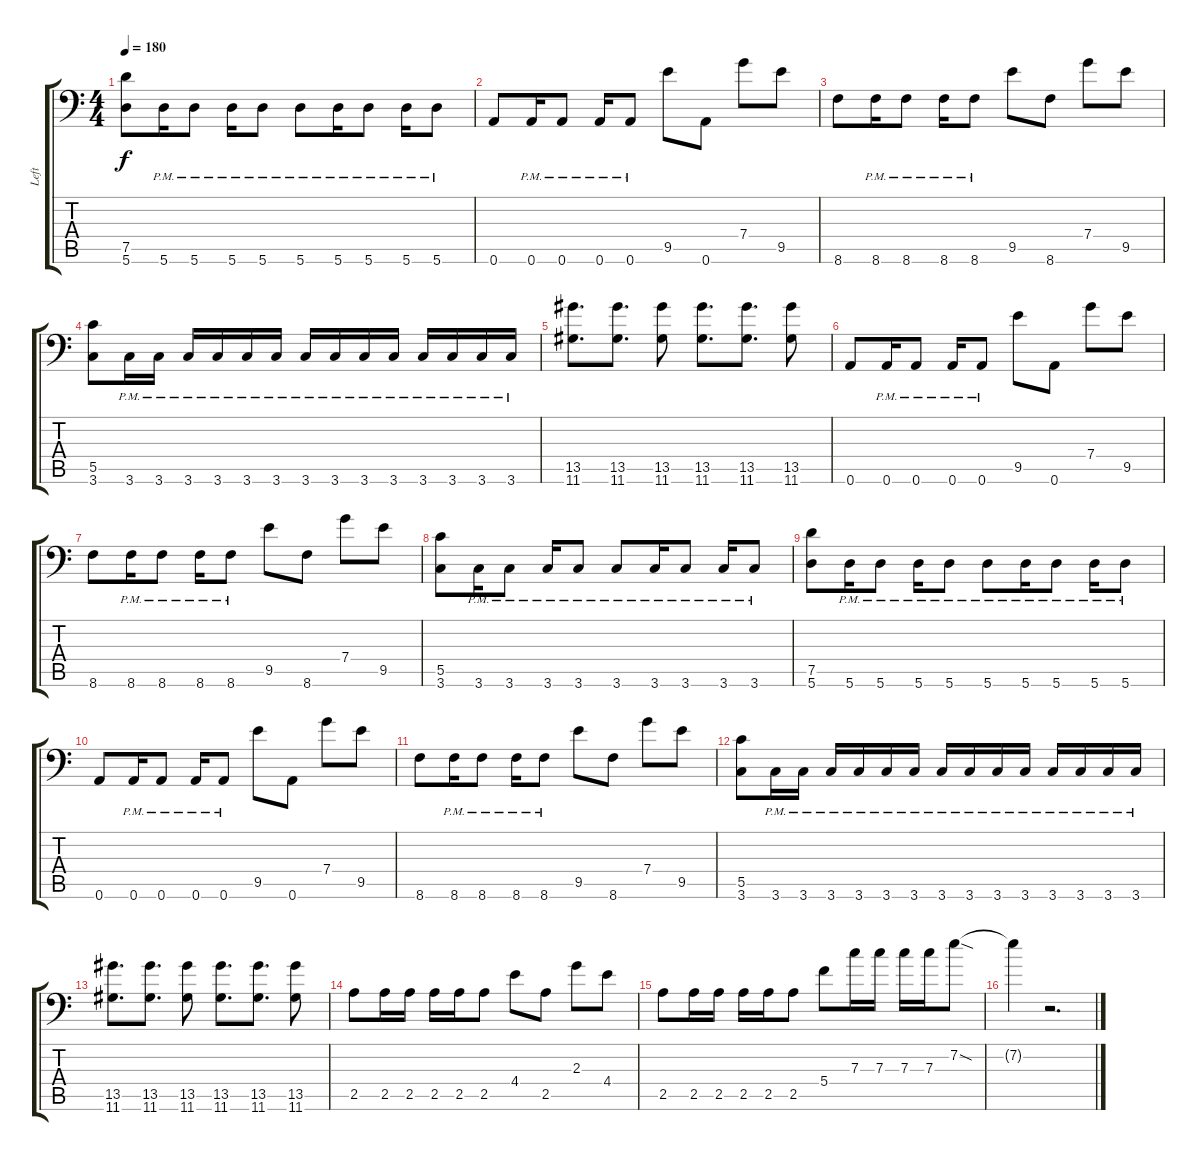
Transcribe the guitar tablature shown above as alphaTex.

\track ("Left" "Left") {instrument distortionguitar}
\staff {score tabs}
\tuning (D4 A3 F3 C3 G2 A1) {hide}
\ts (4 4)
\tempo 180
\clef f4
\ks c
(7.5 5.6).8{dy f} 5.6{pm}.16 5.6{pm}.8 5.6{pm}.16 5.6{pm}.8 5.6{pm}.8 5.6{pm}.16 5.6{pm}.8 5.6{pm}.16 5.6{pm}.8 |
0.6.8 0.6{pm}.16 0.6{pm}.8 0.6{pm}.16 0.6{pm}.8 9.5.8 0.6.8 7.4.8 9.5.8 |
8.6.8 8.6{pm}.16 8.6{pm}.8 8.6{pm}.16 8.6{pm}.8 9.5.8 8.6.8 7.4.8 9.5.8 |
(5.5 3.6).8 3.6{pm}.16 3.6{pm}.16 3.6{pm}.16 3.6{pm}.16 3.6{pm}.16 3.6{pm}.16 3.6{pm}.16 3.6{pm}.16 3.6{pm}.16 3.6{pm}.16 3.6{pm}.16 3.6{pm}.16 3.6{pm}.16 3.6{pm}.16 |
(13.5 11.6).8{d} (13.5 11.6).8{d} (13.5 11.6).8 (13.5 11.6).8{d} (13.5 11.6).8{d} (13.5 11.6).8 |
0.6.8 0.6{pm}.16 0.6{pm}.8 0.6{pm}.16 0.6{pm}.8 9.5.8 0.6.8 7.4.8 9.5.8 |
8.6.8 8.6{pm}.16 8.6{pm}.8 8.6{pm}.16 8.6{pm}.8 9.5.8 8.6.8 7.4.8 9.5.8 |
(5.5 3.6).8 3.6{pm}.16 3.6{pm}.8 3.6{pm}.16 3.6{pm}.8 3.6{pm}.8 3.6{pm}.16 3.6{pm}.8 3.6{pm}.16 3.6{pm}.8 |
(7.5 5.6).8 5.6{pm}.16 5.6{pm}.8 5.6{pm}.16 5.6{pm}.8 5.6{pm}.8 5.6{pm}.16 5.6{pm}.8 5.6{pm}.16 5.6{pm}.8 |
0.6.8 0.6{pm}.16 0.6{pm}.8 0.6{pm}.16 0.6{pm}.8 9.5.8 0.6.8 7.4.8 9.5.8 |
8.6.8 8.6{pm}.16 8.6{pm}.8 8.6{pm}.16 8.6{pm}.8 9.5.8 8.6.8 7.4.8 9.5.8 |
(5.5 3.6).8 3.6{pm}.16 3.6{pm}.16 3.6{pm}.16 3.6{pm}.16 3.6{pm}.16 3.6{pm}.16 3.6{pm}.16 3.6{pm}.16 3.6{pm}.16 3.6{pm}.16 3.6{pm}.16 3.6{pm}.16 3.6{pm}.16 3.6{pm}.16 |
(13.5 11.6).8{d} (13.5 11.6).8{d} (13.5 11.6).8 (13.5 11.6).8{d} (13.5 11.6).8{d} (13.5 11.6).8 |
2.5.8 2.5.16 2.5.16 2.5.16 2.5.16 2.5.8 4.4.8 2.5.8 2.3.8 4.4.8 |
2.5.8 2.5.16 2.5.16 2.5.16 2.5.16 2.5.8 5.4.8 7.3.16 7.3.16 7.3.16 7.3.16 7.2{sod}.8 |
7.2{t}.4 r.2{d}
